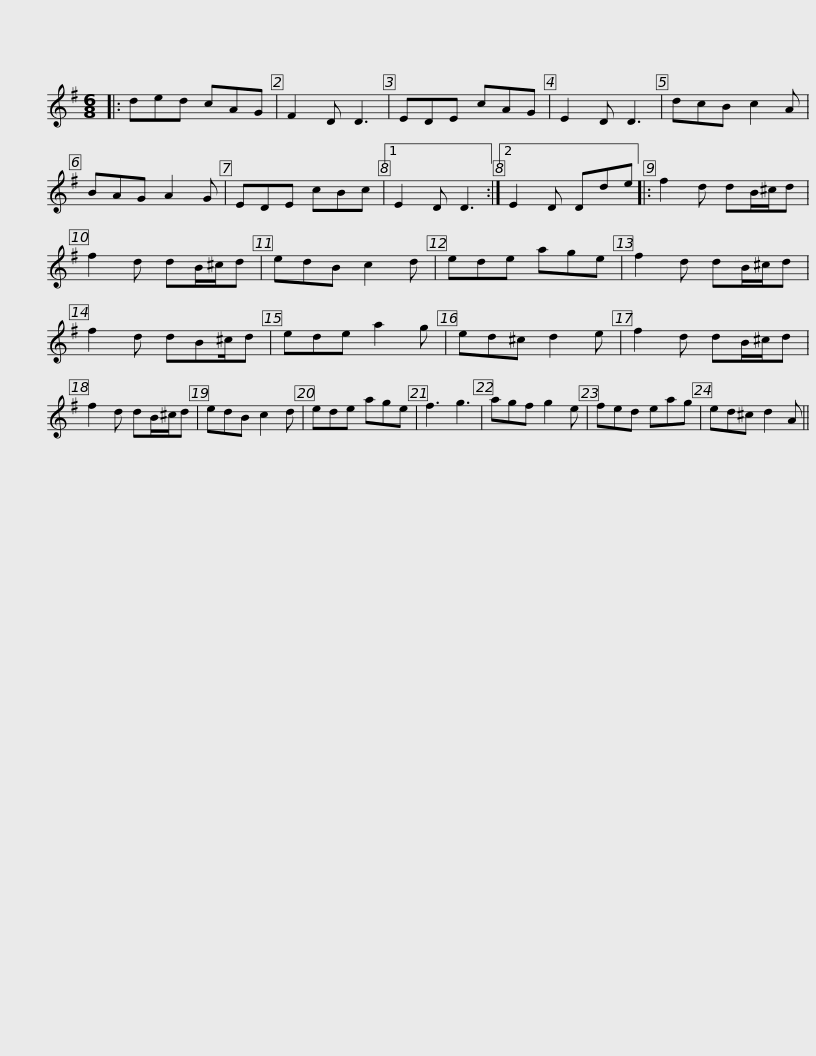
X:1
L:1/8
M:6/8
I:linebreak $
K:G
V:1 treble
V:1
|: ded cAG | F2 D D3 | EDE cAG | E2 D D3 | dcB c2 A | %5
 BAG A2 G | EDE cBc |1 E2 D D3 :|2$ E2 D Dde |: f2 d dB/^c/d | %10
 f2 d dB/^c/d | edB c2 d | ede age | f2 d dB/^c/d | f2 d dB^c/d |$ %15
 ede a2 g | ed^c d2 e | f2 d dB/^c/d | f2 d dB/^c/d | edB c2 d | %20
 ede age | f3 g3 | agf g2 e |$ fed eag | ed^c d2 A || %25
